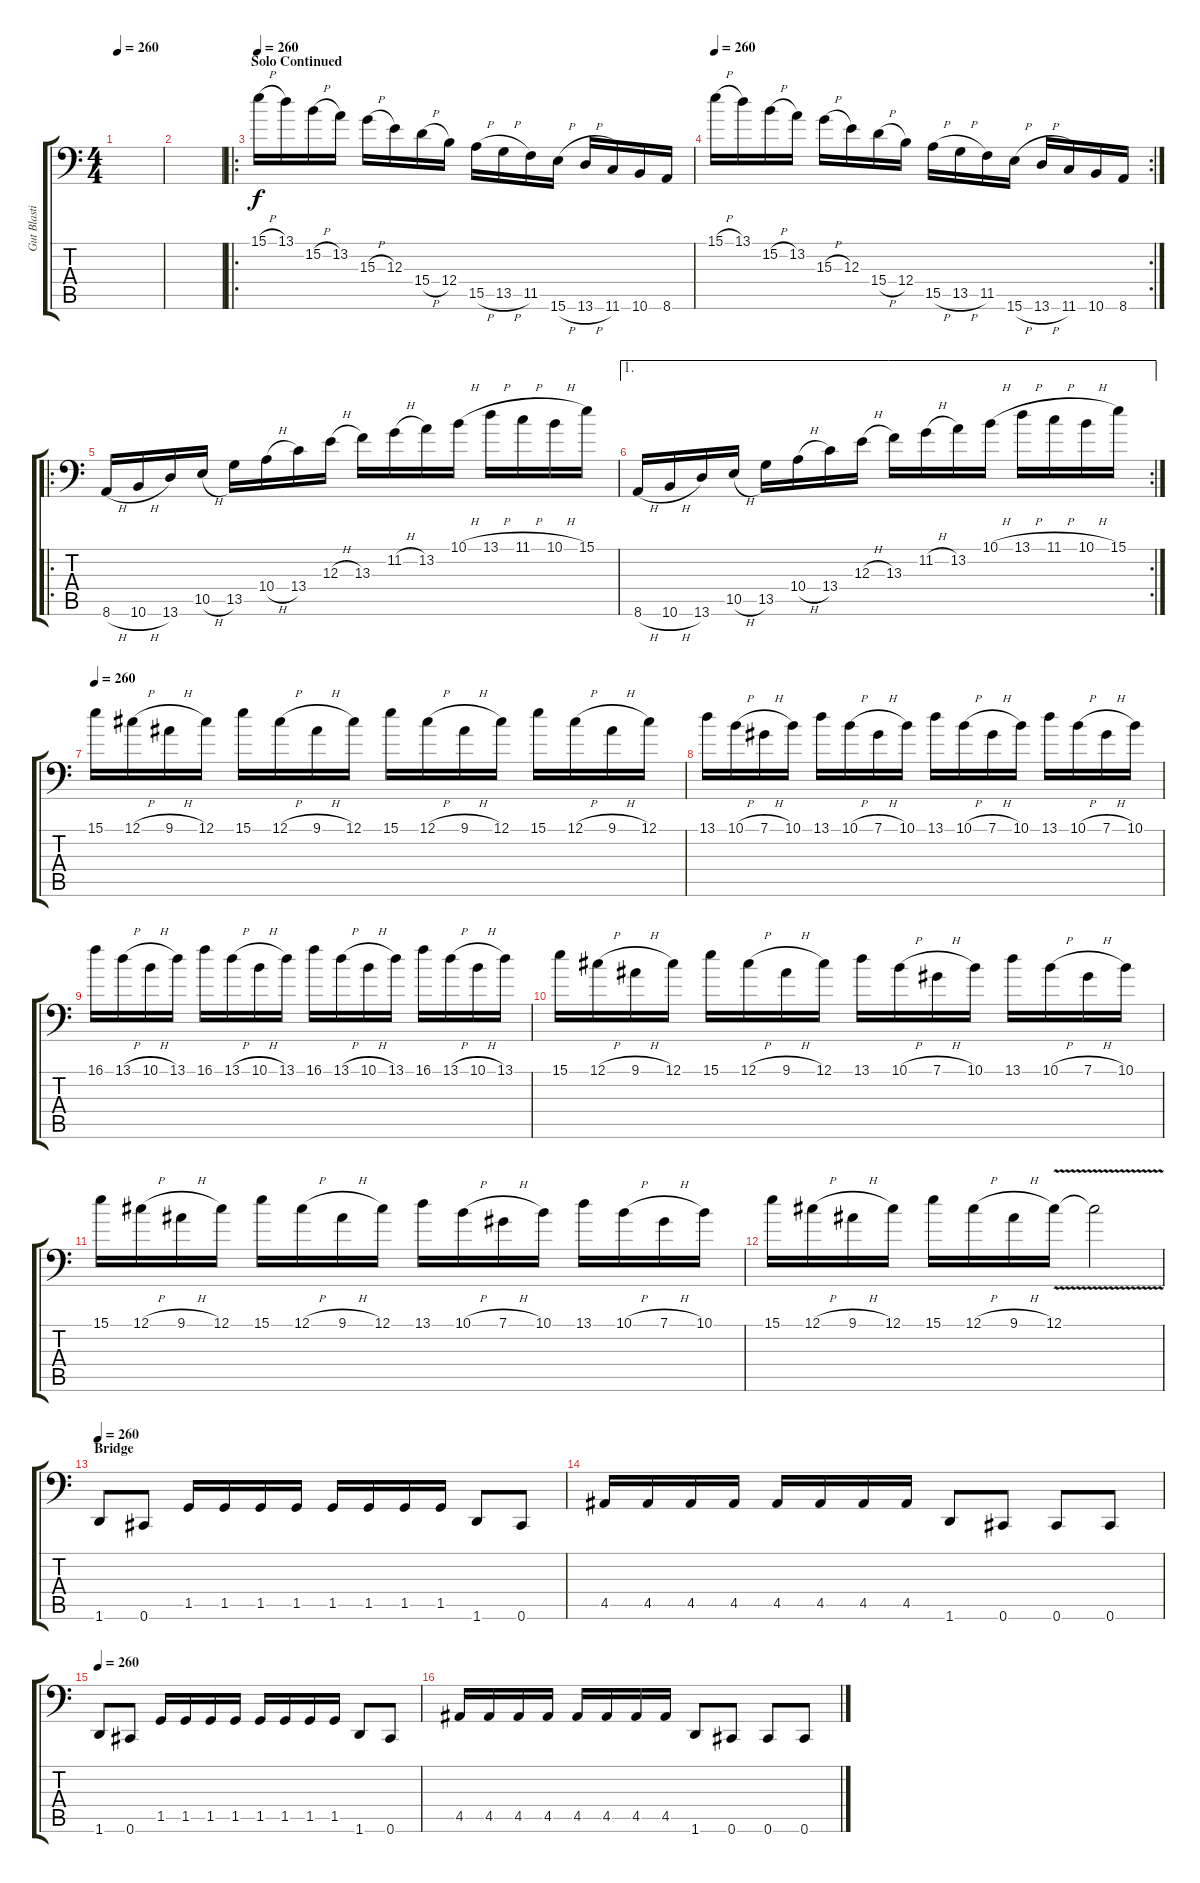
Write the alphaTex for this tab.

\track ("Gut Blasting Pathogenic Decimator" "Gut Blasti") {instrument fretlessbass}
\staff {score tabs}
\tuning (Db3 Ab2 E2 B1 Gb1 Db1) {hide}
\ts (4 4)
\tempo 260
\clef f4
\ks c
|
|
\ro
\section ("" "Solo Continued")
\tempo 260
15.1{h}.16 13.1.16 15.2{h}.16 13.2.16 15.3{h}.16 12.3.16 15.4{h}.16 12.4.16 15.5{h}.16 13.5{h}.16 11.5.16 15.6{h}.16 13.6{h}.16 11.6.16 10.6.16 8.6.16 |
\rc 2
\tempo 260
15.1{h}.16 13.1.16 15.2{h}.16 13.2.16 15.3{h}.16 12.3.16 15.4{h}.16 12.4.16 15.5{h}.16 13.5{h}.16 11.5.16 15.6{h}.16 13.6{h}.16 11.6.16 10.6.16 8.6.16 |
\ro
8.6{h}.16 10.6{h}.16 13.6.16 10.5{h}.16 13.5.16 10.4{h}.16 13.4.16 12.3{h}.16 13.3.16 11.2{h}.16 13.2.16 10.1{h}.16 13.1{h}.16 11.1{h}.16 10.1{h}.16 15.1.16 |
\ae 1
\rc 2
8.6{h}.16 10.6{h}.16 13.6.16 10.5{h}.16 13.5.16 10.4{h}.16 13.4.16 12.3{h}.16 13.3.16 11.2{h}.16 13.2.16 10.1{h}.16 13.1{h}.16 11.1{h}.16 10.1{h}.16 15.1.16 |
\tempo 260
15.1.16 12.1{h}.16 9.1{h}.16 12.1.16 15.1.16 12.1{h}.16 9.1{h}.16 12.1.16 15.1.16 12.1{h}.16 9.1{h}.16 12.1.16 15.1.16 12.1{h}.16 9.1{h}.16 12.1.16 |
13.1.16 10.1{h}.16 7.1{h}.16 10.1.16 13.1.16 10.1{h}.16 7.1{h}.16 10.1.16 13.1.16 10.1{h}.16 7.1{h}.16 10.1.16 13.1.16 10.1{h}.16 7.1{h}.16 10.1.16 |
16.1.16 13.1{h}.16 10.1{h}.16 13.1.16 16.1.16 13.1{h}.16 10.1{h}.16 13.1.16 16.1.16 13.1{h}.16 10.1{h}.16 13.1.16 16.1.16 13.1{h}.16 10.1{h}.16 13.1.16 |
15.1.16 12.1{h}.16 9.1{h}.16 12.1.16 15.1.16 12.1{h}.16 9.1{h}.16 12.1.16 13.1.16 10.1{h}.16 7.1{h}.16 10.1.16 13.1.16 10.1{h}.16 7.1{h}.16 10.1.16 |
15.1.16 12.1{h}.16 9.1{h}.16 12.1.16 15.1.16 12.1{h}.16 9.1{h}.16 12.1.16 13.1.16 10.1{h}.16 7.1{h}.16 10.1.16 13.1.16 10.1{h}.16 7.1{h}.16 10.1.16 |
15.1.16 12.1{h}.16 9.1{h}.16 12.1.16 15.1.16 12.1{h}.16 9.1{h}.16 12.1{v}.16 12.1{t}.2 |
\section ("" "Bridge")
\tempo 260
1.6.8 0.6.8 1.5.16 1.5.16 1.5.16 1.5.16 1.5.16 1.5.16 1.5.16 1.5.16 1.6.8 0.6.8 |
4.5.16 4.5.16 4.5.16 4.5.16 4.5.16 4.5.16 4.5.16 4.5.16 1.6.8 0.6.8 0.6.8 0.6.8 |
\tempo 260
1.6.8 0.6.8 1.5.16 1.5.16 1.5.16 1.5.16 1.5.16 1.5.16 1.5.16 1.5.16 1.6.8 0.6.8 |
4.5.16 4.5.16 4.5.16 4.5.16 4.5.16 4.5.16 4.5.16 4.5.16 1.6.8 0.6.8 0.6.8 0.6.8
